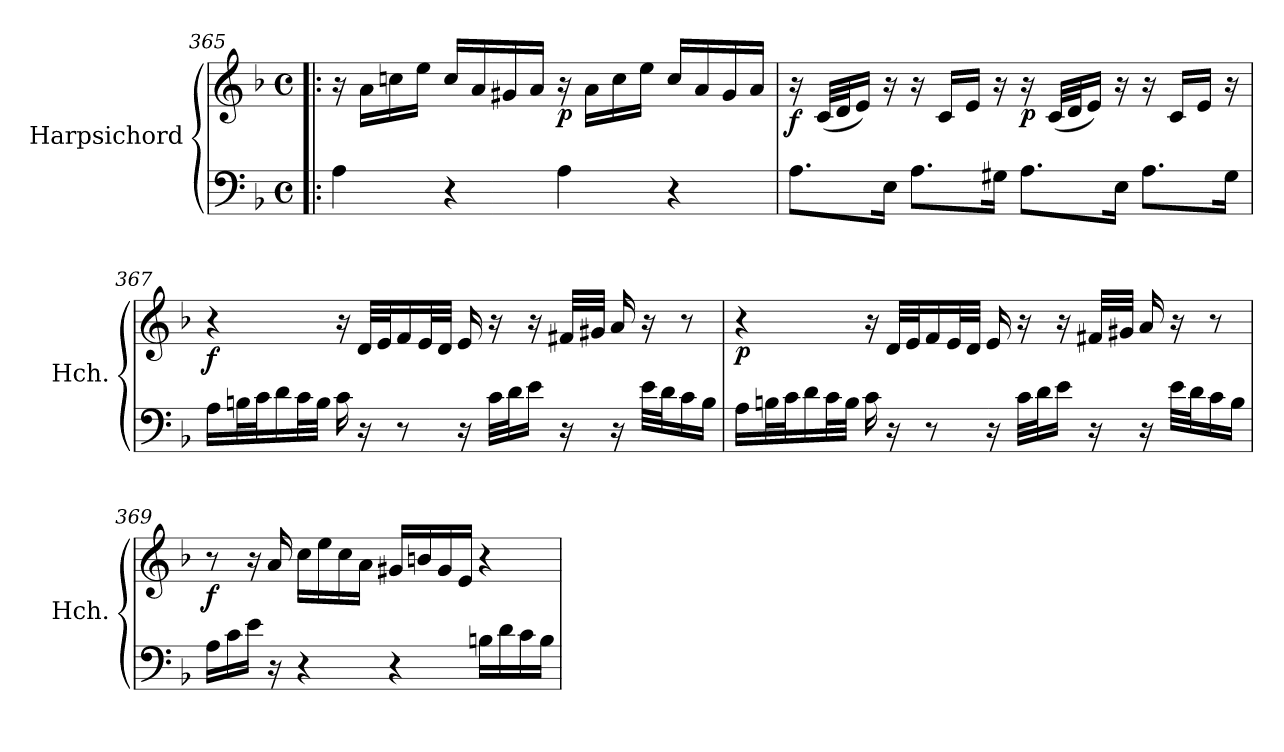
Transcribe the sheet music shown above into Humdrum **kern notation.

**kern	**kern	**dynam
*part1	*part1	*part1
*staff2	*staff1	*staff1/2
*I"Harpsichord	*	*
*I'Hch.	*	*
!!LO:LB:g=z
*clefF4	*clefG2	*
*k[b-]	*k[b-]	*
*M4/4	*M4/4	*
*met(c)	*met(c)	*
=365!|:	=365!|:	=365!|:
4A\	16r	.
.	16a\LL	.
.	16ccn\	.
.	16ee\JJ	.
4r	16cc/LL	.
.	16a/	.
.	16g#X/	.
.	16a/JJ	.
!	!	!LO:DY:b
4A\	16r	p
.	16a\LL	.
.	16cc\	.
.	16ee\JJ	.
4r	16cc/LL	.
.	16a/	.
.	16g#/	.
.	16a/JJ	.
=366	=366	=366
!	!	!LO:DY:b
8.A\L	16r	f
.	(32c/LLL	.
.	32d/J	.
.	16e/JJ)	.
16E\Jk	16r	.
8.A\L	16r	.
.	16c/LL	.
.	16e/JJ	.
16G#X\Jk	16r	.
!	!	!LO:DY:b
8.A\L	16r	p
.	(32c/LLL	.
.	32d/J	.
.	16e/JJ)	.
16E\Jk	16r	.
8.A\L	16r	.
.	16c/LL	.
.	16e/JJ	.
16G#\Jk	16r	.
=367	=367	=367
!	!	!LO:DY:b
16A\LL	4r	f
32Bn\L	.	.
32c\J	.	.
16d\	.	.
32c\L	.	.
32B\JJJ	.	.
16c\	16r	.
16r	32d/LLL	.
.	32e/J	.
8r	16f/	.
.	32e/L	.
.	32d/JJJ	.
16r	16e/	.
32c\LLL	16r	.
32d\J	.	.
16e\JJ	16r	.
16r	32f#X/LLL	.
.	32g#X/JJJ	.
16r	16a/	.
32e\LLL	16r	.
32d\J	.	.
16c\	8r	.
16B\JJ	.	.
!!LO:LB:g=z
=368	=368	=368
!	!	!LO:DY:b
16A\LL	4r	p
32Bn\L	.	.
32c\J	.	.
16d\	.	.
32c\L	.	.
32B\JJJ	.	.
16c\	16r	.
16r	32d/LLL	.
.	32e/J	.
8r	16f/	.
.	32e/L	.
.	32d/JJJ	.
16r	16e/	.
32c\LLL	16r	.
32d\J	.	.
16e\JJ	16r	.
16r	32f#X/LLL	.
.	32g#X/JJJ	.
16r	16a/	.
32e\LLL	16r	.
32d\J	.	.
16c\	8r	.
16B\JJ	.	.
=369	=369	=369
!	!	!LO:DY:b
16A\LL	8r	f
16c\	.	.
16e\JJ	16r	.
16r	16a/	.
4r	16cc\LL	.
.	16ee\	.
.	16cc\	.
.	16a\JJ	.
4r	16g#X/LL	.
.	16bn/	.
.	16g#/	.
.	16e/JJ	.
16Bn\LL	4r	.
16d\	.	.
16c\	.	.
16B\JJ	.	.
=	=	=
*-	*-	*-
